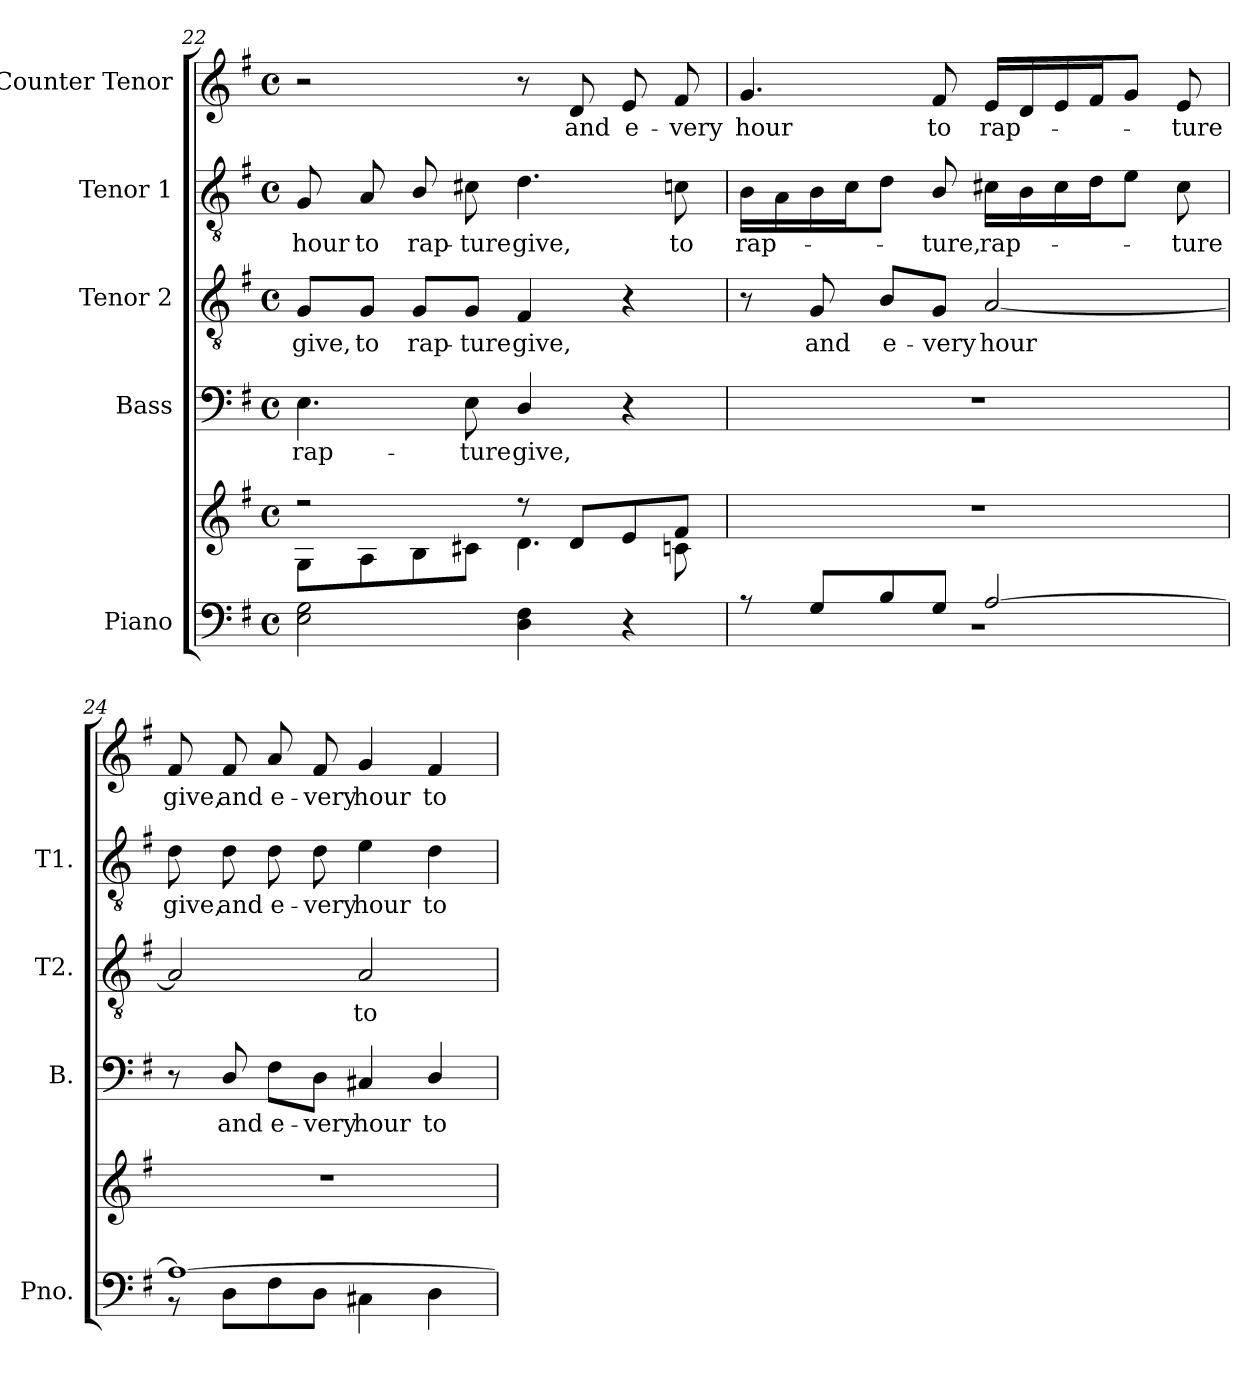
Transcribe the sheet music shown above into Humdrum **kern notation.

**kern	**kern	**kern	**text	**kern	**text	**kern	**text	**kern	**text
*part5	*part5	*part4	*part4	*part3	*part3	*part2	*part2	*part1	*part1
*staff6	*staff5	*staff4	*staff4	*staff3	*staff3	*staff2	*staff2	*staff1	*staff1
*I"Piano	*	*I"Bass	*	*I"Tenor 2	*	*I"Tenor 1	*	*I"Counter Tenor	*
*I'Pno.	*	*I'B.	*	*I'T2.	*	*I'T1.	*	*	*
*clefF4	*clefG2	*clefF4	*	*clefGv2	*	*clefGv2	*	*clefG2	*
*	*	*	*	*ITrd7c12	*	*ITrd7c12	*	*	*
*k[f#]	*k[f#]	*k[f#]	*	*k[f#]	*	*k[f#]	*	*k[f#]	*
*G:	*G:	*G:	*	*G:	*	*G:	*	*G:	*
*M4/4	*M4/4	*M4/4	*	*M4/4	*	*M4/4	*	*M4/4	*
*met(c)	*met(c)	*met(c)	*	*met(c)	*	*met(c)	*	*met(c)	*
=22	=22	=22	=22	=22	=22	=22	=22	=22	=22
*	*^	*	*	*	*	*	*	*	*
!	!	!	!	!LO:LY:b:color=#000000	!	!	!	!	!	!
!	!	!	!	!	!	!LO:LY:b:color=#000000	!	!	!	!
!	!	!	!	!	!	!	!	!LO:LY:b:color=#000000	!	!
2Ei\ 2Gi	2r	8Gi\L	4.Ei\	rap-	8GGi/L	give,	8GGi/	hour	2r	.
!	!	!	!	!	!	!LO:LY:b:color=#000000	!	!	!	!
!	!	!	!	!	!	!	!	!LO:LY:b:color=#000000	!	!
.	.	8Ai\	.	.	8GGi/J	to	8AAi/	to	.	.
!	!	!	!	!	!	!LO:LY:b:color=#000000	!	!	!	!
!	!	!	!	!	!	!	!	!LO:LY:b:color=#000000	!	!
.	.	8Bi\	.	.	8GGi/L	rap-	8BBi/	rap-	.	.
!	!	!	!	!LO:LY:b:color=#000000	!	!	!	!	!	!
!	!	!	!	!	!	!LO:LY:b:color=#000000	!	!	!	!
!	!	!	!	!	!	!	!	!LO:LY:b:color=#000000	!	!
.	.	8c#Xi\J	8Ei\	-ture	8GGi/J	-ture	8C#Xi\	-ture	.	.
!	!	!	!	!LO:LY:b:color=#000000	!	!	!	!	!	!
!	!	!	!	!	!	!LO:LY:b:color=#000000	!	!	!	!
!	!	!	!	!	!	!	!	!LO:LY:b:color=#000000	!	!
4Di\ 4F#i	8r	4.di\	4Di/	give,	4FF#i/	give,	4.Di\	give,	8r	.
!	!	!	!	!	!	!	!	!	!	!LO:LY:b:color=#000000
.	8di/L	.	.	.	.	.	.	.	8di/	and
!	!	!	!	!	!	!	!	!	!	!LO:LY:b:color=#000000
4r	8ei/	.	4r	.	4r	.	.	.	8ei/	e-
!	!	!	!	!	!	!	!	!LO:LY:b:color=#000000	!	!
!	!	!	!	!	!	!	!	!	!	!LO:LY:b:color=#000000
.	8f#i/J	8cni\	.	.	.	.	8Cni\	to	8f#i/	-very
*	*v	*v	*	*	*	*	*	*	*	*
!!LO:PB:g=z
=23	=23	=23	=23	=23	=23	=23	=23	=23	=23
*^	*	*	*	*	*	*	*	*	*
*	*	*^	*	*	*	*	*	*	*	*
!	!	!	!	!	!	!	!	!	!LO:LY:b:color=#000000	!	!
*	*	*v	*v	*	*	*	*	*	*	*	*
*	*	*^	*	*	*	*	*	*	*	*
!	!	!	!	!	!	!	!	!	!	!	!LO:LY:b:color=#000000
*	*	*v	*v	*	*	*	*	*	*	*	*
8r	1r	1r	1r	.	8r	.	16BBi\LL	rap-	4.gi/	hour
.	.	.	.	.	.	.	16AAi\	.	.	.
!	!	!	!	!	!	!LO:LY:b:color=#000000	!	!	!	!
8Gi/L	.	.	.	.	8GGi/	and	16BBi\	.	.	.
.	.	.	.	.	.	.	16Ci\J	.	.	.
!	!	!	!	!	!	!LO:LY:b:color=#000000	!	!	!	!
8Bi/	.	.	.	.	8BBi/L	e-	8Di\J	.	.	.
!	!	!	!	!	!	!LO:LY:b:color=#000000	!	!	!	!
!	!	!	!	!	!	!	!	!LO:LY:b:color=#000000	!	!
!	!	!	!	!	!	!	!	!	!	!LO:LY:b:color=#000000
8Gi/J	.	.	.	.	8GGi/J	-very	8BBi/	-ture,	8f#i/	to
!	!	!	!	!	!	!LO:LY:b:color=#000000	!	!	!	!
!	!	!	!	!	!	!	!	!LO:LY:b:color=#000000	!	!
!	!	!	!	!	!	!	!	!	!	!LO:LY:b:color=#000000
[2Ai/	.	.	.	.	[2AAi/	hour	16C#Xi\LL	rap-	16ei/LL	rap-
.	.	.	.	.	.	.	16BBi\	.	16di/	.
.	.	.	.	.	.	.	16C#i\	.	16ei/	.
.	.	.	.	.	.	.	16Di\J	.	16f#i/J	.
.	.	.	.	.	.	.	8Ei\J	.	8gi/J	.
!	!	!	!	!	!	!	!	!LO:LY:b:color=#000000	!	!
!	!	!	!	!	!	!	!	!	!	!LO:LY:b:color=#000000
.	.	.	.	.	.	.	8C#i\	-ture	8ei/	-ture
=24	=24	=24	=24	=24	=24	=24	=24	=24	=24	=24
!	!	!	!	!	!	!	!	!LO:LY:b:color=#000000	!	!
!	!	!	!	!	!	!	!	!	!	!LO:LY:b:color=#000000
1Ai_	8r	1r	8r	.	2AAi/]	.	8Di\	give,	8f#i/	give,
!	!	!	!	!LO:LY:b:color=#000000	!	!	!	!	!	!
!	!	!	!	!	!	!	!	!LO:LY:b:color=#000000	!	!
!	!	!	!	!	!	!	!	!	!	!LO:LY:b:color=#000000
.	8Di\L	.	8Di/	and	.	.	8Di\	and	8f#i/	and
!	!	!	!	!LO:LY:b:color=#000000	!	!	!	!	!	!
!	!	!	!	!	!	!	!	!LO:LY:b:color=#000000	!	!
!	!	!	!	!	!	!	!	!	!	!LO:LY:b:color=#000000
.	8F#i\	.	8F#i\L	e-	.	.	8Di\	e-	8ai/	e-
!	!	!	!	!LO:LY:b:color=#000000	!	!	!	!	!	!
!	!	!	!	!	!	!	!	!LO:LY:b:color=#000000	!	!
!	!	!	!	!	!	!	!	!	!	!LO:LY:b:color=#000000
.	8Di\J	.	8Di\J	-very	.	.	8Di\	-very	8f#i/	-very
!	!	!	!	!LO:LY:b:color=#000000	!	!	!	!	!	!
!	!	!	!	!	!	!LO:LY:b:color=#000000	!	!	!	!
!	!	!	!	!	!	!	!	!LO:LY:b:color=#000000	!	!
!	!	!	!	!	!	!	!	!	!	!LO:LY:b:color=#000000
.	4C#Xi\	.	4C#Xi/	hour	2AAi/	to	4Ei\	hour	4gi/	hour
!	!	!	!	!LO:LY:b:color=#000000	!	!	!	!	!	!
!	!	!	!	!	!	!	!	!LO:LY:b:color=#000000	!	!
!	!	!	!	!	!	!	!	!	!	!LO:LY:b:color=#000000
.	4Di\	.	4Di/	to	.	.	4Di\	to	4f#i/	to
*v	*v	*	*	*	*	*	*	*	*	*
=	=	=	=	=	=	=	=	=	=
*-	*-	*-	*-	*-	*-	*-	*-	*-	*-
